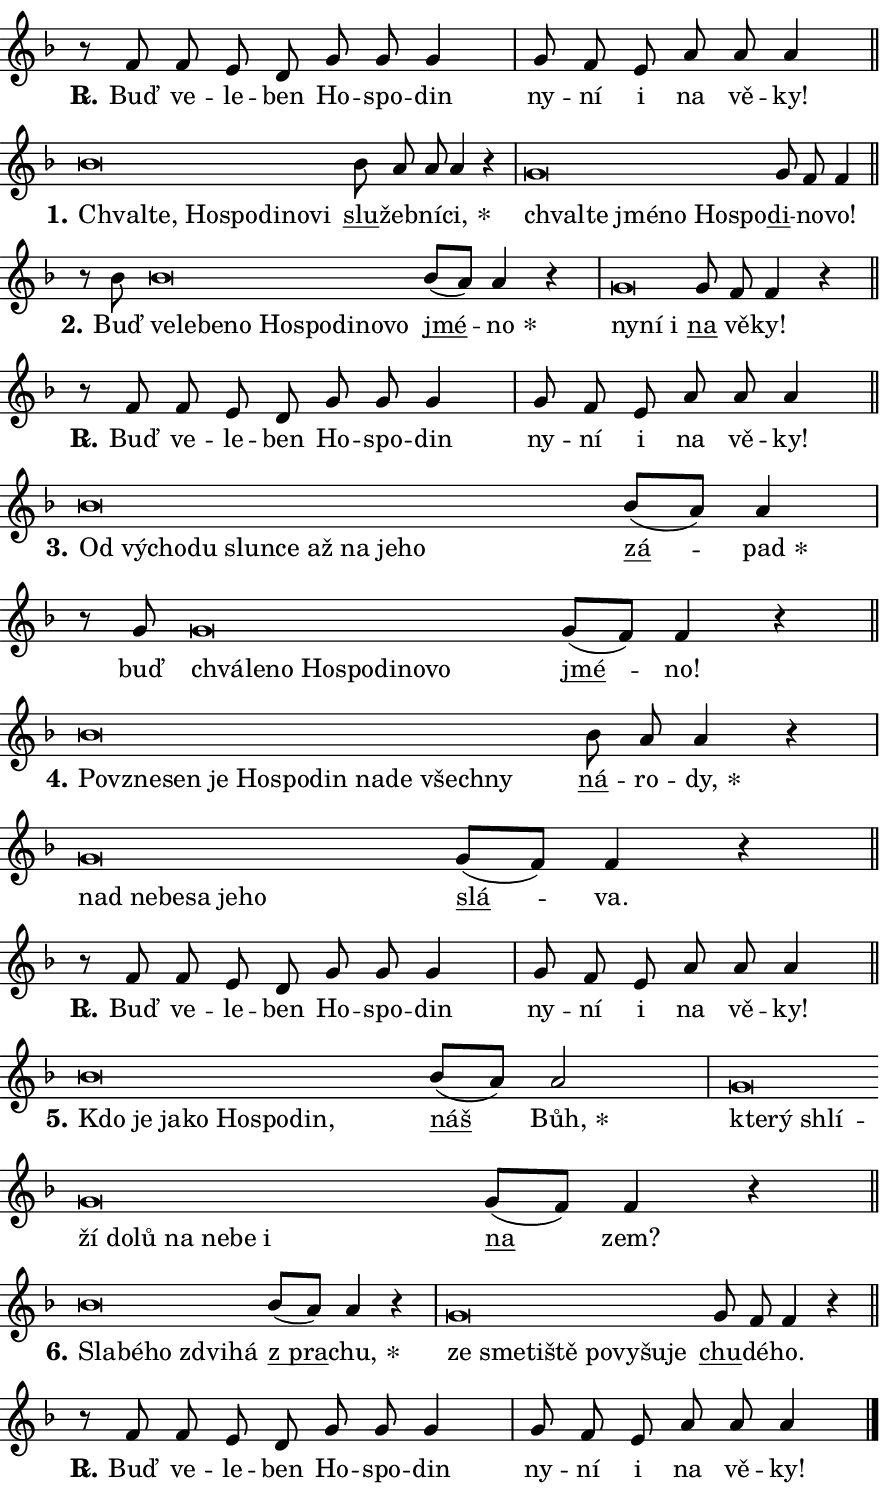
\version "2.24.0"
\header { tagline = "" }
\paper {
  indent = 0\cm
  top-margin = 0\cm
  right-margin = 0.13\cm % to fit lyric hyphens
  bottom-margin = 0\cm
  left-margin = 0\cm
  paper-width = 15\cm
  page-breaking = #ly:one-page-breaking
  system-system-spacing.basic-distance = #11
  score-system-spacing.basic-distance = #11
  ragged-last = ##f
}


%% Author: Thomas Morley
%% https://lists.gnu.org/archive/html/lilypond-user/2020-05/msg00002.html
#(define (line-position grob)
"Returns position of @var[grob} in current system:
   @code{'start}, if at first time-step
   @code{'end}, if at last time-step
   @code{'middle} otherwise
"
  (let* ((col (ly:item-get-column grob))
         (ln (ly:grob-object col 'left-neighbor))
         (rn (ly:grob-object col 'right-neighbor))
         (col-to-check-left (if (ly:grob? ln) ln col))
         (col-to-check-right (if (ly:grob? rn) rn col))
         (break-dir-left
           (and
             (ly:grob-property col-to-check-left 'non-musical #f)
             (ly:item-break-dir col-to-check-left)))
         (break-dir-right
           (and
             (ly:grob-property col-to-check-right 'non-musical #f)
             (ly:item-break-dir col-to-check-right))))
        (cond ((eqv? 1 break-dir-left) 'start)
              ((eqv? -1 break-dir-right) 'end)
              (else 'middle))))

#(define (tranparent-at-line-position vctor)
  (lambda (grob)
  "Relying on @code{line-position} select the relevant enry from @var{vctor}.
Used to determine transparency,"
    (case (line-position grob)
      ((end) (not (vector-ref vctor 0)))
      ((middle) (not (vector-ref vctor 1)))
      ((start) (not (vector-ref vctor 2))))))

noteHeadBreakVisibility =
#(define-music-function (break-visibility)(vector?)
"Makes @code{NoteHead}s transparent relying on @var{break-visibility}"
#{
  \override NoteHead.transparent =
    #(tranparent-at-line-position break-visibility)
#})

#(define delete-ledgers-for-transparent-note-heads
  (lambda (grob)
    "Reads whether a @code{NoteHead} is transparent.
If so this @code{NoteHead} is removed from @code{'note-heads} from
@var{grob}, which is supposed to be @code{LedgerLineSpanner}.
As a result ledgers are not printed for this @code{NoteHead}"
    (let* ((nhds-array (ly:grob-object grob 'note-heads))
           (nhds-list
             (if (ly:grob-array? nhds-array)
                 (ly:grob-array->list nhds-array)
                 '()))
           ;; Relies on the transparent-property being done before
           ;; Staff.LedgerLineSpanner.after-line-breaking is executed.
           ;; This is fragile ...
           (to-keep
             (remove
               (lambda (nhd)
                 (ly:grob-property nhd 'transparent #f))
               nhds-list)))
      ;; TODO find a better method to iterate over grob-arrays, similiar
      ;; to filter/remove etc for lists
      ;; For now rebuilt from scratch
      (set! (ly:grob-object grob 'note-heads)  '())
      (for-each
        (lambda (nhd)
          (ly:pointer-group-interface::add-grob grob 'note-heads nhd))
        to-keep))))

squashNotes = {
  \override NoteHead.X-extent = #'(-0.2 . 0.2)
  \override NoteHead.Y-extent = #'(-0.75 . 0)
  \override NoteHead.stencil =
    #(lambda (grob)
       (let ((pos (ly:grob-property grob 'staff-position)))
         (begin
           (if (< pos -7) (display "ERROR: Lower brevis then expected\n") (display ""))
           (if (<= pos -6) ly:text-interface::print ly:note-head::print))))
}
unSquashNotes = {
  \revert NoteHead.X-extent
  \revert NoteHead.Y-extent
  \revert NoteHead.stencil
}

hideNotes = \noteHeadBreakVisibility #begin-of-line-visible
unHideNotes = \noteHeadBreakVisibility #all-visible

% work-around for resetting accidentals
% https://lilypond.org/doc/v2.23/Documentation/notation/displaying-rhythms#unmetered-music
cadenzaMeasure = {
  \cadenzaOff
  \partial 1024 s1024
  \cadenzaOn
}

#(define-markup-command (accent layout props text) (markup?)
  "Underline accented syllable"
  (interpret-markup layout props
    #{\markup \override #'(offset . 4.3) \underline { #text }#}))

responsum = \markup \concat {
  "R" \hspace #-1.05 \path #0.1 #'((moveto 0 0.07) (lineto 0.9 0.8)) \hspace #0.05 "."
}

spaceSize = #0.6828661417322834 % exact space size for TeX Gyre Schola

\layout {
  \context {
    \Staff
    \remove "Time_signature_engraver"
    \override LedgerLineSpanner.after-line-breaking = #delete-ledgers-for-transparent-note-heads
  }
  \context {
    \Lyrics {
      \override LyricSpace.minimum-distance = \spaceSize
      \override LyricText.font-name = #"TeX Gyre Schola"
      \override LyricText.font-size = 1
      \override StanzaNumber.font-name = #"TeX Gyre Schola Bold"
      \override StanzaNumber.font-size = 1
    }
  }
  \context {
    \Score 
    \override NoteHead.text =
      #(lambda (grob) 
        (let ((pos (ly:grob-property grob 'staff-position)))
          #{\markup {
            \combine
              \halign #-0.55 \raise #(if (= pos -6) 0 0.5) \override #'(thickness . 2) \draw-line #'(3.2 . 0)
              \musicglyph "noteheads.sM1"
          }#}))
  }
}

% magnetic-lyrics.ily
%
%   written by
%     Jean Abou Samra <jean@abou-samra.fr>
%     Werner Lemberg <wl@gnu.org>
%
%   adapted by
%     Jiri Hon <jiri.hon@gmail.com>
%
% Version 2022-Apr-15

% https://www.mail-archive.com/lilypond-user@gnu.org/msg149350.html

#(define (Left_hyphen_pointer_engraver context)
   "Collect syllable-hyphen-syllable occurrences in lyrics and store
them in properties.  This engraver only looks to the left.  For
example, if the lyrics input is @code{foo -- bar}, it does the
following.

@itemize @bullet
@item
Set the @code{text} property of the @code{LyricHyphen} grob between
@q{foo} and @q{bar} to @code{foo}.

@item
Set the @code{left-hyphen} property of the @code{LyricText} grob with
text @q{foo} to the @code{LyricHyphen} grob between @q{foo} and
@q{bar}.
@end itemize

Use this auxiliary engraver in combination with the
@code{lyric-@/text::@/apply-@/magnetic-@/offset!} hook."
   (let ((hyphen #f)
         (text #f))
     (make-engraver
      (acknowledgers
       ((lyric-syllable-interface engraver grob source-engraver)
        (set! text grob)))
      (end-acknowledgers
       ((lyric-hyphen-interface engraver grob source-engraver)
        ;(when (not (grob::has-interface grob 'lyric-space-interface))
          (set! hyphen grob)));)
      ((stop-translation-timestep engraver)
       (when (and text hyphen)
         (ly:grob-set-object! text 'left-hyphen hyphen))
       (set! text #f)
       (set! hyphen #f)))))

#(define (lyric-text::apply-magnetic-offset! grob)
   "If the space between two syllables is less than the value in
property @code{LyricText@/.details@/.squash-threshold}, move the right
syllable to the left so that it gets concatenated with the left
syllable.

Use this function as a hook for
@code{LyricText@/.after-@/line-@/breaking} if the
@code{Left_@/hyphen_@/pointer_@/engraver} is active."
   (let ((hyphen (ly:grob-object grob 'left-hyphen #f)))
     (when hyphen
       (let ((left-text (ly:spanner-bound hyphen LEFT)))
         (when (grob::has-interface left-text 'lyric-syllable-interface)
           (let* ((common (ly:grob-common-refpoint grob left-text X))
                  (this-x-ext (ly:grob-extent grob common X))
                  (left-x-ext
                   (begin
                     ;; Trigger magnetism for left-text.
                     (ly:grob-property left-text 'after-line-breaking)
                     (ly:grob-extent left-text common X)))
                  ;; `delta` is the gap width between two syllables.
                  (delta (- (interval-start this-x-ext)
                            (interval-end left-x-ext)))
                  (details (ly:grob-property grob 'details))
                  (threshold (assoc-get 'squash-threshold details 0.2)))
             (when (< delta threshold)
               (let* (;; We have to manipulate the input text so that
                      ;; ligatures crossing syllable boundaries are not
                      ;; disabled.  For languages based on the Latin
                      ;; script this is essentially a beautification.
                      ;; However, for non-Western scripts it can be a
                      ;; necessity.
                      (lt (ly:grob-property left-text 'text))
                      (rt (ly:grob-property grob 'text))
                      (is-space (grob::has-interface hyphen 'lyric-space-interface))
                      (space (if is-space " " ""))
                      (extra-delta (if is-space spaceSize 0))
                      ;; Append new syllable.
                      (ltrt-space (if (and (string? lt) (string? rt))
                                (string-append lt space rt)
                                (make-concat-markup (list lt space rt))))
                      ;; Right-align `ltrt` to the right side.
                      (ltrt-space-markup (grob-interpret-markup
                               grob
                               (make-translate-markup
                                (cons (interval-length this-x-ext) 0)
                                (make-right-align-markup ltrt-space)))))
                 (begin
                   ;; Don't print `left-text`.
                   (ly:grob-set-property! left-text 'stencil #f)
                   ;; Set text and stencil (which holds all collected
                   ;; syllables so far) and shift it to the left.
                   (ly:grob-set-property! grob 'text ltrt-space)
                   (ly:grob-set-property! grob 'stencil ltrt-space-markup)
                   (ly:grob-translate-axis! grob (- (- delta extra-delta)) X))))))))))


#(define (lyric-hyphen::displace-bounds-first grob)
   ;; Make very sure this callback isn't triggered too early.
   (let ((left (ly:spanner-bound grob LEFT))
         (right (ly:spanner-bound grob RIGHT)))
     (ly:grob-property left 'after-line-breaking)
     (ly:grob-property right 'after-line-breaking)
     (ly:lyric-hyphen::print grob)))

squashThreshold = #0.4

\layout {
  \context {
    \Lyrics
    \consists #Left_hyphen_pointer_engraver
    \override LyricText.after-line-breaking =
      #lyric-text::apply-magnetic-offset!
    \override LyricHyphen.stencil = #lyric-hyphen::displace-bounds-first
    \override LyricText.details.squash-threshold = \squashThreshold
    \override LyricHyphen.minimum-distance = 0
    \override LyricHyphen.minimum-length = \squashThreshold
  }
}

squashText = \override LyricText.details.squash-threshold = 9999
unSquashText = \override LyricText.details.squash-threshold = \squashThreshold

leftText = \override LyricText.self-alignment-X = #LEFT
unLeftText = \revert LyricText.self-alignment-X

starOffset = #(lambda (grob) 
                (let ((x_offset (ly:self-alignment-interface::aligned-on-x-parent grob)))
                  (if (= x_offset 0) 0 (+ x_offset 1.2))))

star = #(define-music-function (syllable)(string?)
"Append star separator at the end of a syllable"
#{
  \once \override LyricText.X-offset = #starOffset
  \lyricmode { \markup {
    #syllable
    \override #'((font-name . "TeX Gyre Schola Bold")) \hspace #0.2 \lower #0.65 \larger "*"
  } }
#})

starAccent = #(define-music-function (syllable)(string?)
"Append star separator at the end of a syllable and make accent"
#{
  \once \override LyricText.X-offset = #starOffset
  \lyricmode { \markup {
    \accent #syllable
    \override #'((font-name . "TeX Gyre Schola Bold")) \hspace #0.2 \lower #0.65 \larger "*"
  } }
#})

breath = #(define-music-function (syllable)(string?)
"Append breathing indicator at the end of a syllable"
#{
  \lyricmode { \markup { #syllable "+" } }
#})

optionalBreath = #(define-music-function (syllable)(string?)
"Append optional breathing indicator at the end of a syllable"
#{
  \lyricmode { \markup { #syllable "(+)" } }
#})


\score {
    <<
        \new Voice = "melody" { \cadenzaOn \key f \major \relative { r8 f' f e d g g g4 \cadenzaMeasure \bar "|" g8 f e a a a4 \cadenzaMeasure \bar "||" \break } }
        \new Lyrics \lyricsto "melody" { \lyricmode { \set stanza = \responsum
Buď ve -- le -- ben Ho -- spo -- din ny -- ní i na vě -- ky! } }
    >>
    \layout {}
}

\score {
    <<
        \new Voice = "melody" { \cadenzaOn \key f \major \relative { \squashNotes bes'\breve*1/16 \hideNotes \breve*1/16 \bar "" \breve*1/16 \bar "" \breve*1/16 \bar "" \breve*1/16 \bar "" \breve*1/16 \breve*1/16 \bar "" \unHideNotes \unSquashNotes \bar "" bes8 a a a4 r \cadenzaMeasure \bar "|" \squashNotes g\breve*1/16 \hideNotes \breve*1/16 \bar "" \breve*1/16 \bar "" \breve*1/16 \bar "" \breve*1/16 \breve*1/16 \bar "" \unHideNotes \unSquashNotes \bar "" g8 f f4 \cadenzaMeasure \bar "||" \break } }
        \new Lyrics \lyricsto "melody" { \lyricmode { \set stanza = "1."
\leftText Chval -- \squashText te, Ho -- spo -- di -- no -- vi \unLeftText \unSquashText \markup \accent slu -- žeb -- ní -- \star ci, \leftText chval -- \squashText te jmé -- no Ho -- spo -- \unLeftText \unSquashText \markup \accent di -- no -- vo! } }
    >>
    \layout {}
}

\score {
    <<
        \new Voice = "melody" { \cadenzaOn \key f \major \relative { r8 bes'8 \squashNotes bes\breve*1/16 \hideNotes \breve*1/16 \bar "" \breve*1/16 \bar "" \breve*1/16 \bar "" \breve*1/16 \bar "" \breve*1/16 \bar "" \breve*1/16 \bar "" \breve*1/16 \breve*1/16 \bar "" \unHideNotes \unSquashNotes \bar "" bes8[( a)] a4 r \cadenzaMeasure \bar "|" \squashNotes g\breve*1/16 \hideNotes \breve*1/16 \breve*1/16 \bar "" \unHideNotes \unSquashNotes \bar "" g8 f f4 r \cadenzaMeasure \bar "||" \break } }
        \new Lyrics \lyricsto "melody" { \lyricmode { \set stanza = "2."
Buď \leftText ve -- \squashText le -- be -- no Ho -- spo -- di -- no -- vo \unLeftText \unSquashText \markup \accent jmé -- \star no \leftText ny -- \squashText ní i \unLeftText \unSquashText \markup \accent na vě -- ky! } }
    >>
    \layout {}
}

\score {
    <<
        \new Voice = "melody" { \cadenzaOn \key f \major \relative { r8 f' f e d g g g4 \cadenzaMeasure \bar "|" g8 f e a a a4 \cadenzaMeasure \bar "||" \break } }
        \new Lyrics \lyricsto "melody" { \lyricmode { \set stanza = \responsum
Buď ve -- le -- ben Ho -- spo -- din ny -- ní i na vě -- ky! } }
    >>
    \layout {}
}

\score {
    <<
        \new Voice = "melody" { \cadenzaOn \key f \major \relative { \squashNotes bes'\breve*1/16 \hideNotes \breve*1/16 \bar "" \breve*1/16 \bar "" \breve*1/16 \bar "" \breve*1/16 \bar "" \breve*1/16 \bar "" \breve*1/16 \bar "" \breve*1/16 \bar "" \breve*1/16 \breve*1/16 \bar "" \unHideNotes \unSquashNotes \bar "" bes8[( a)] a4 \cadenzaMeasure \bar "|" r8 g8 \squashNotes g\breve*1/16 \hideNotes \breve*1/16 \bar "" \breve*1/16 \bar "" \breve*1/16 \bar "" \breve*1/16 \bar "" \breve*1/16 \bar "" \breve*1/16 \breve*1/16 \bar "" \unHideNotes \unSquashNotes \bar "" g8[( f)] f4 r \cadenzaMeasure \bar "||" \break } }
        \new Lyrics \lyricsto "melody" { \lyricmode { \set stanza = "3."
\leftText Od \squashText vý -- cho -- du slun -- ce až na je -- ho \unLeftText \unSquashText \markup \accent zá -- \star pad buď \leftText chvá -- \squashText le -- no Ho -- spo -- di -- no -- vo \unLeftText \unSquashText \markup \accent jmé -- no! } }
    >>
    \layout {}
}

\score {
    <<
        \new Voice = "melody" { \cadenzaOn \key f \major \relative { \squashNotes bes'\breve*1/16 \hideNotes \breve*1/16 \bar "" \breve*1/16 \bar "" \breve*1/16 \bar "" \breve*1/16 \bar "" \breve*1/16 \bar "" \breve*1/16 \bar "" \breve*1/16 \bar "" \breve*1/16 \bar "" \breve*1/16 \breve*1/16 \bar "" \unHideNotes \unSquashNotes \bar "" bes8 a a4 r \cadenzaMeasure \bar "|" \squashNotes g\breve*1/16 \hideNotes \breve*1/16 \bar "" \breve*1/16 \bar "" \breve*1/16 \bar "" \breve*1/16 \breve*1/16 \bar "" \unHideNotes \unSquashNotes \bar "" g8[( f)] f4 r \cadenzaMeasure \bar "||" \break } }
        \new Lyrics \lyricsto "melody" { \lyricmode { \set stanza = "4."
\leftText Po -- \squashText vzne -- sen je Ho -- spo -- din na -- de všech -- ny \unLeftText \unSquashText \markup \accent ná -- ro -- \star dy, \leftText nad \squashText ne -- be -- sa je -- ho \unLeftText \unSquashText \markup \accent slá -- va. } }
    >>
    \layout {}
}

\score {
    <<
        \new Voice = "melody" { \cadenzaOn \key f \major \relative { r8 f' f e d g g g4 \cadenzaMeasure \bar "|" g8 f e a a a4 \cadenzaMeasure \bar "||" \break } }
        \new Lyrics \lyricsto "melody" { \lyricmode { \set stanza = \responsum
Buď ve -- le -- ben Ho -- spo -- din ny -- ní i na vě -- ky! } }
    >>
    \layout {}
}

\score {
    <<
        \new Voice = "melody" { \cadenzaOn \key f \major \relative { \squashNotes bes'\breve*1/16 \hideNotes \breve*1/16 \bar "" \breve*1/16 \bar "" \breve*1/16 \bar "" \breve*1/16 \bar "" \breve*1/16 \breve*1/16 \bar "" \unHideNotes \unSquashNotes \bar "" bes8[( a)] a2 \cadenzaMeasure \bar "|" \squashNotes g\breve*1/16 \hideNotes \breve*1/16 \bar "" \breve*1/16 \bar "" \breve*1/16 \bar "" \breve*1/16 \bar "" \breve*1/16 \bar "" \breve*1/16 \bar "" \breve*1/16 \bar "" \breve*1/16 \breve*1/16 \bar "" \unHideNotes \unSquashNotes \bar "" g8[( f)] f4 r \cadenzaMeasure \bar "||" \break } }
        \new Lyrics \lyricsto "melody" { \lyricmode { \set stanza = "5."
\leftText Kdo \squashText je ja -- ko Ho -- spo -- din, \unLeftText \unSquashText \markup \accent náš \star Bůh, \leftText kte -- \squashText rý shlí -- ží do -- lů na ne -- be i \unLeftText \unSquashText \markup \accent na zem? } }
    >>
    \layout {}
}

\score {
    <<
        \new Voice = "melody" { \cadenzaOn \key f \major \relative { \squashNotes bes'\breve*1/16 \hideNotes \breve*1/16 \bar "" \breve*1/16 \bar "" \breve*1/16 \breve*1/16 \bar "" \unHideNotes \unSquashNotes \bar "" bes8[( a)] a4 r \cadenzaMeasure \bar "|" \squashNotes g\breve*1/16 \hideNotes \breve*1/16 \bar "" \breve*1/16 \bar "" \breve*1/16 \bar "" \breve*1/16 \bar "" \breve*1/16 \bar "" \breve*1/16 \breve*1/16 \bar "" \unHideNotes \unSquashNotes \bar "" g8 f f4 r \cadenzaMeasure \bar "||" \break } }
        \new Lyrics \lyricsto "melody" { \lyricmode { \set stanza = "6."
\leftText Sla -- \squashText bé -- ho zdvi -- há \unLeftText \unSquashText \markup \accent "z pra" -- \star chu, \leftText ze \squashText sme -- ti -- ště po -- vy -- šu -- je \unLeftText \unSquashText \markup \accent chu -- dé -- ho. } }
    >>
    \layout {}
}

\score {
    <<
        \new Voice = "melody" { \cadenzaOn \key f \major \relative { r8 f' f e d g g g4 \cadenzaMeasure \bar "|" g8 f e a a a4 \cadenzaMeasure \bar "||" \break } \bar "|." }
        \new Lyrics \lyricsto "melody" { \lyricmode { \set stanza = \responsum
Buď ve -- le -- ben Ho -- spo -- din ny -- ní i na vě -- ky! } }
    >>
    \layout {}
}
